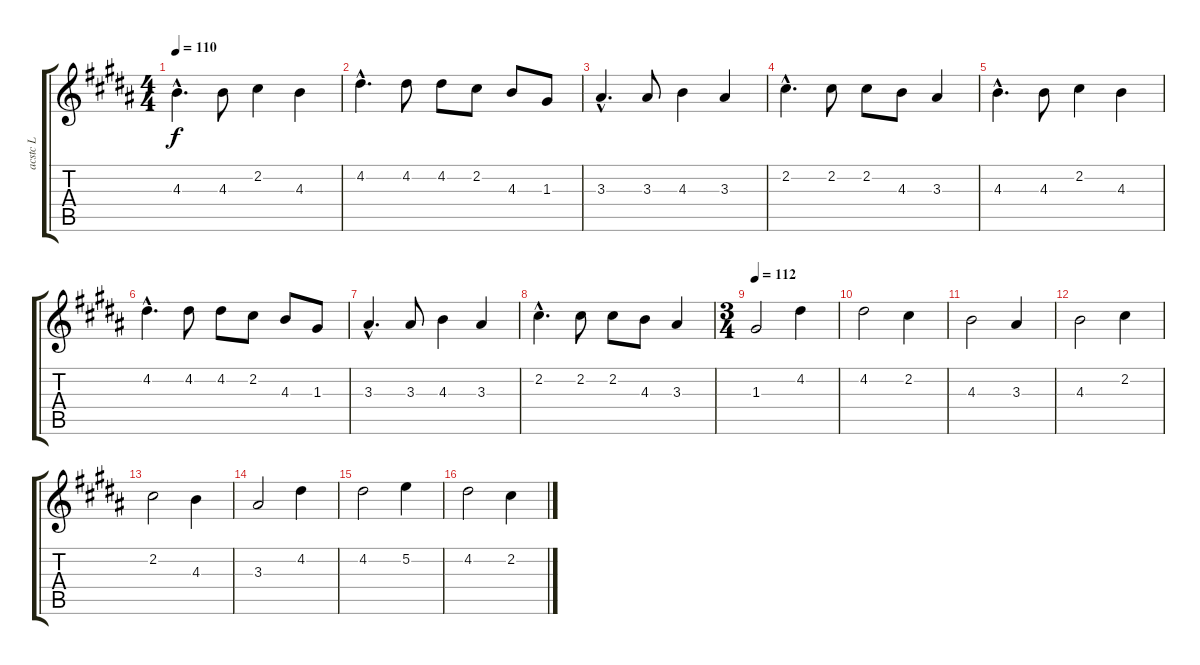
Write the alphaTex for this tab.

\track ("acstc L" "acstc L") {instrument acousticguitarsteel}
\staff {score tabs}
\tuning (E4 B3 G3 D3 A2 E2) {hide}
\ts (4 4)
\tempo 110
\clef g2
\ks b
4.3{hac}.4{d dy f instrument acousticguitarsteel} 4.3.8 2.2.4 4.3.4 |
4.2{hac}.4{d} 4.2.8 4.2.8 2.2.8 4.3.8 1.3.8 |
3.3{hac}.4{d} 3.3.8 4.3.4 3.3.4 |
2.2{hac}.4{d} 2.2.8 2.2.8 4.3.8 3.3.4 |
4.3{hac}.4{d} 4.3.8 2.2.4 4.3.4 |
4.2{hac}.4{d} 4.2.8 4.2.8 2.2.8 4.3.8 1.3.8 |
3.3{hac}.4{d} 3.3.8 4.3.4 3.3.4 |
2.2{hac}.4{d} 2.2.8 2.2.8 4.3.8 3.3.4 |
\ts (3 4)
\tempo 112
1.3.2 4.2.4 |
4.2.2 2.2.4 |
4.3.2 3.3.4 |
4.3.2 2.2.4 |
2.2.2 4.3.4 |
3.3.2 4.2.4 |
4.2.2 5.2.4 |
4.2.2 2.2.4
